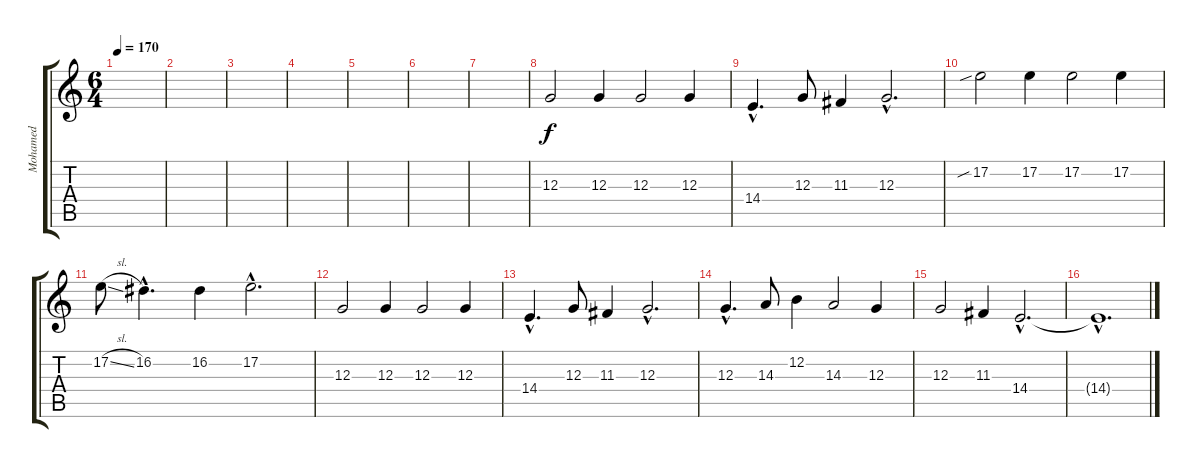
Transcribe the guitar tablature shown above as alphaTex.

\track ("Mohamed" "Mohamed") {instrument violin}
\staff {score tabs}
\tuning (E4 B3 G3 D3 A2 E2) {hide}
\ts (6 4)
\tempo 170
\clef g2
\ks c
|
|
|
|
|
|
|
12.3.2{volume 12} 12.3.4 12.3.2 12.3.4 |
14.4{hac}.4{d} 12.3.8 11.3.4 12.3{hac}.2{d} |
17.2{sib}.2 17.2.4 17.2.2 17.2.4 |
17.2{sl}.8 16.2{hac}.4{d} 16.2.4 17.2{hac}.2{d} |
12.3.2 12.3.4 12.3.2 12.3.4 |
14.4{hac}.4{d} 12.3.8 11.3.4 12.3{hac}.2{d} |
12.3{hac}.4{d} 14.3.8 12.2.4 14.3.2 12.3.4 |
12.3.2 11.3.4 14.4{hac}.2{d} |
14.4{hac t}.1{d}
